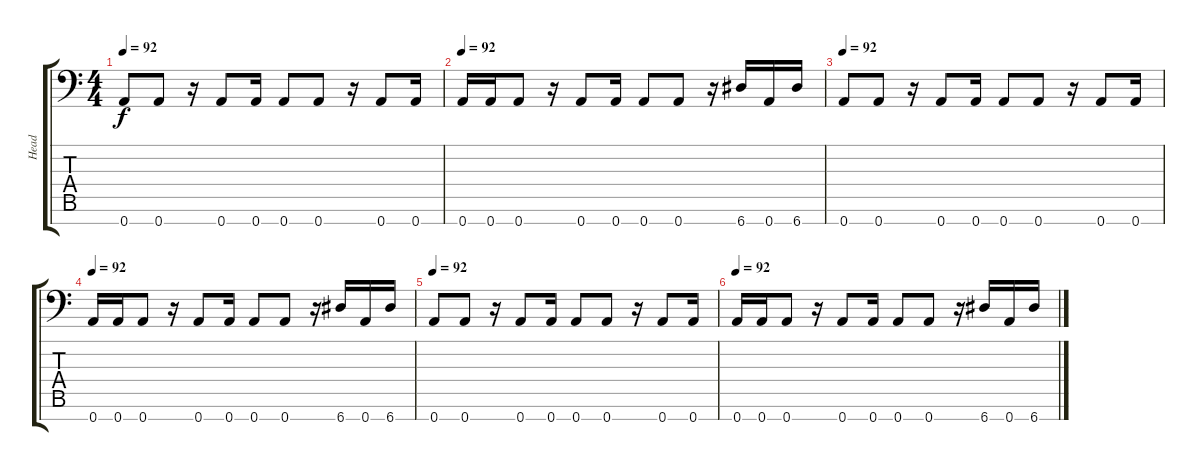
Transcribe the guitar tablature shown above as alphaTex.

\track ("Head" "Head") {instrument overdrivenguitar}
\staff {score tabs}
\tuning (D4 A3 F3 C3 G2 D2 A1) {hide}
\ts (4 4)
\tempo 92
\clef f4
\ks c
0.7.8{dy f} 0.7.8 r.16 0.7.8 0.7.16 0.7.8 0.7.8 r.16 0.7.8 0.7.16 |
\tempo 92
0.7.16 0.7.16 0.7.8 r.16 0.7.8 0.7.16 0.7.8 0.7.8 r.16 6.7.16 0.7.16 6.7.16 |
\tempo 92
0.7.8 0.7.8 r.16 0.7.8 0.7.16 0.7.8 0.7.8 r.16 0.7.8 0.7.16 |
\tempo 92
0.7.16 0.7.16 0.7.8 r.16 0.7.8 0.7.16 0.7.8 0.7.8 r.16 6.7.16 0.7.16 6.7.16 |
\tempo 92
0.7.8 0.7.8 r.16 0.7.8 0.7.16 0.7.8 0.7.8 r.16 0.7.8 0.7.16 |
\tempo 92
0.7.16 0.7.16 0.7.8 r.16 0.7.8 0.7.16 0.7.8 0.7.8 r.16 6.7.16 0.7.16 6.7.16
